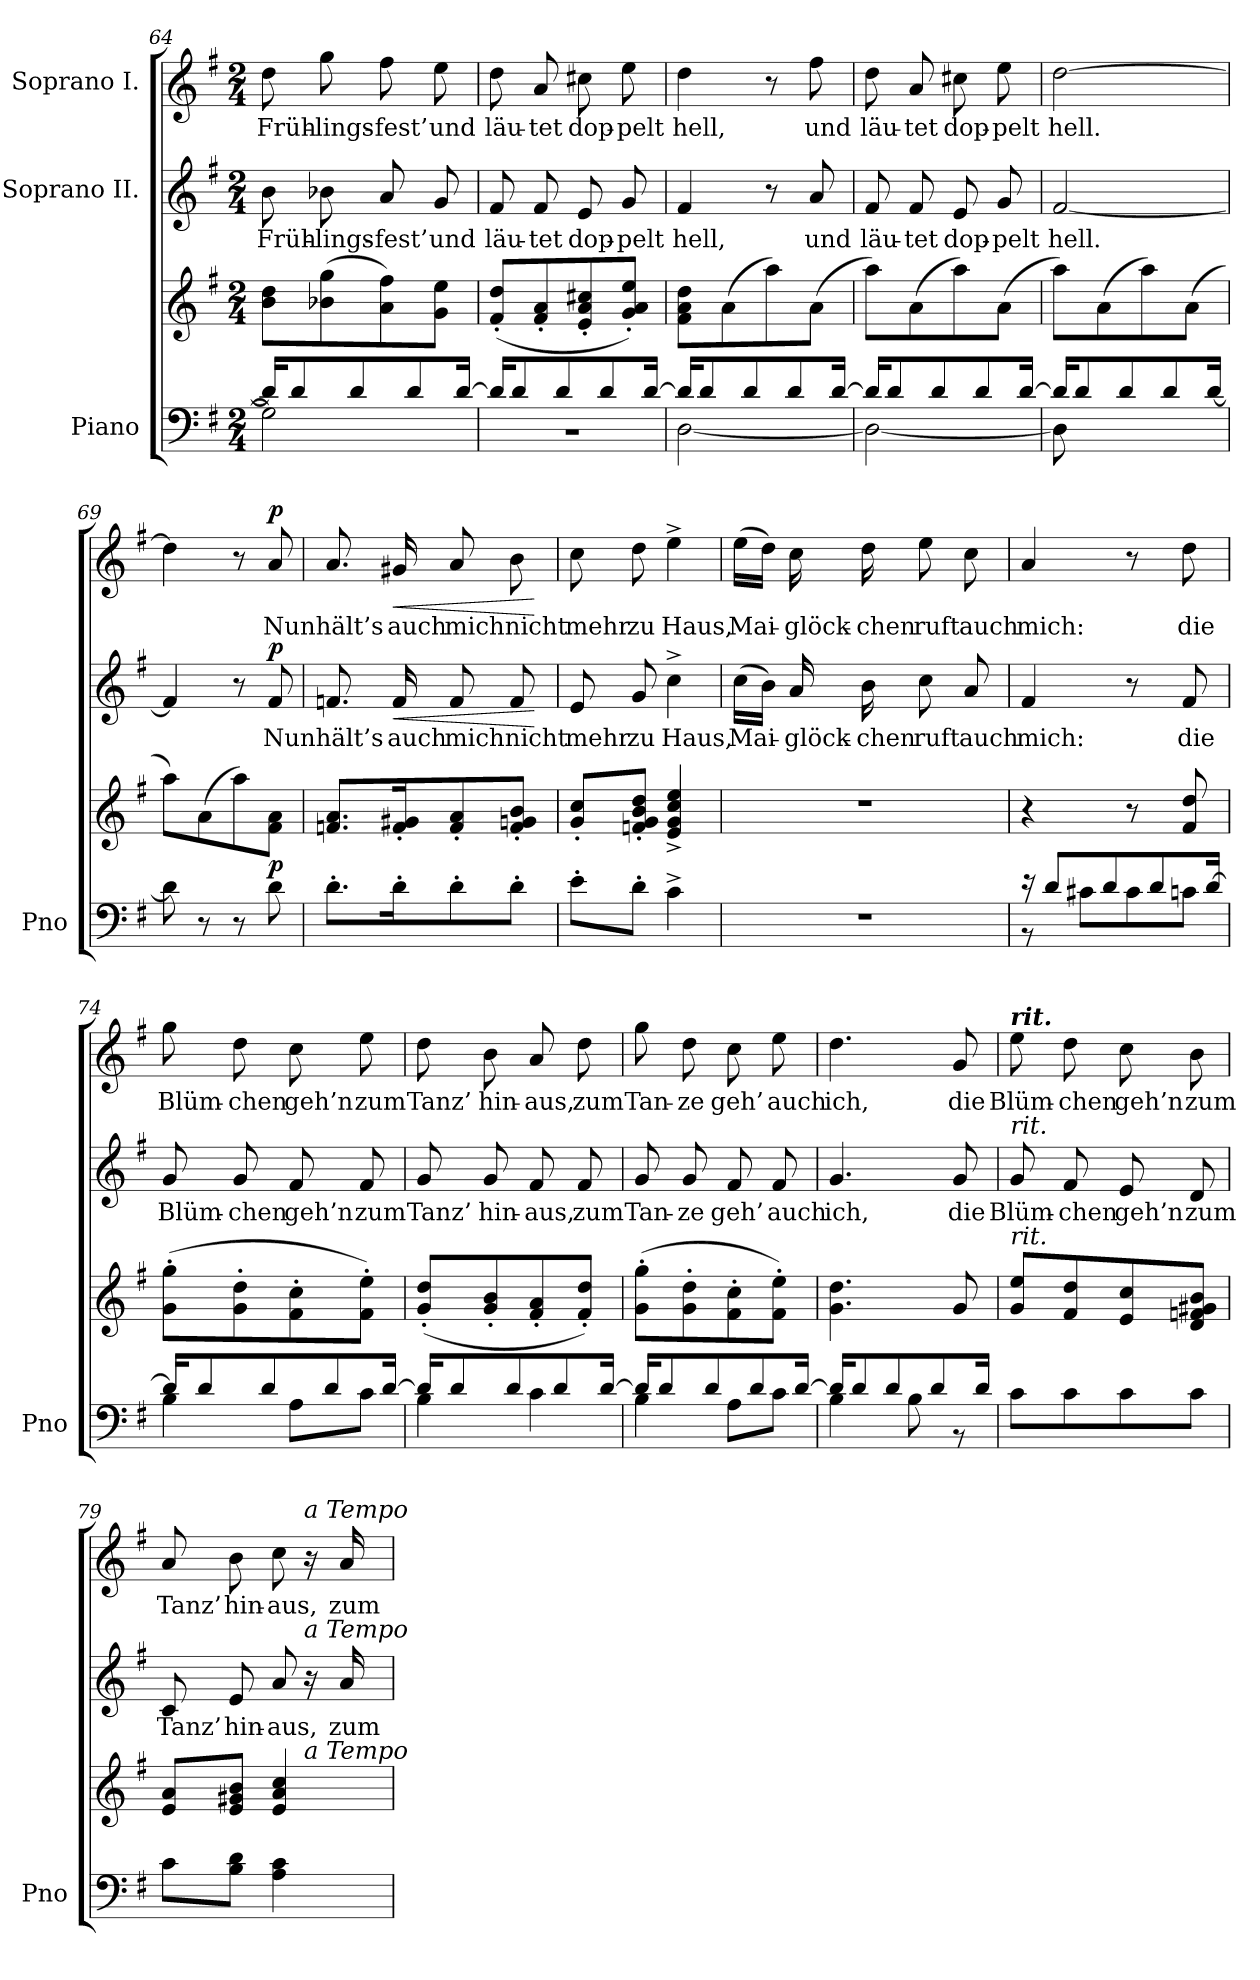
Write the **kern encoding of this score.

**kern	**kern	**dynam	**kern	**text	**dynam	**kern	**text	**dynam
*part3	*part3	*part3	*part2	*part2	*part2	*part1	*part1	*part1
*staff4	*staff3	*staff3/4	*staff2	*staff2	*staff2	*staff1	*staff1	*staff1
*I"Piano	*	*	*I"Soprano II.	*	*	*I"Soprano I.	*	*
*I'Pno	*	*	*	*	*	*	*	*
*clefF4	*clefG2	*	*clefG2	*	*	*clefG2	*	*
*k[f#]	*k[f#]	*	*k[f#]	*	*	*k[f#]	*	*
*M2/4	*M2/4	*	*M2/4	*	*	*M2/4	*	*
=64	=64	=64	=64	=64	=64	=64	=64	=64
*^	*	*	*	*	*	*	*	*
16d/KL]	2G\]	8b\ 8dd\L	.	8b\	Früh-	.	8dd\	Früh-	.
8d/	.	.	.	.	.	.	.	.	.
.	.	(8b-X\ 8gg\	.	8b-X\	-lings-	.	8gg\	-lings-	.
8d/	.	.	.	.	.	.	.	.	.
.	.	8a\ 8ff#\)	.	8a/	-fest’	.	8ff#\	-fest’	.
8d/	.	.	.	.	.	.	.	.	.
.	.	8g\ 8ee\J	.	8g/	und	.	8ee\	und	.
[16d/Jk	.	.	.	.	.	.	.	.	.
=65	=65	=65	=65	=65	=65	=65	=65	=65	=65
16d/KL]	2r	(8f#/' 8dd/'L	.	8f#/	läu-	.	8dd\	läu-	.
8d/	.	.	.	.	.	.	.	.	.
.	.	8f#/' 8a/'	.	8f#/	-tet	.	8a/	-tet	.
8d/	.	.	.	.	.	.	.	.	.
.	.	8e/' 8a/' 8cc#X/'	.	8e/	dop-	.	8cc#X\	dop-	.
8d/	.	.	.	.	.	.	.	.	.
.	.	8g/' 8a/' 8ee/'J)	.	8g/	-pelt	.	8ee\	-pelt	.
[16d/Jk	.	.	.	.	.	.	.	.	.
=66	=66	=66	=66	=66	=66	=66	=66	=66	=66
16d/KL]	[2D\	8f#\ 8a\ 8dd\L	.	4f#/	hell,	.	4dd\	hell,	.
8d/	.	.	.	.	.	.	.	.	.
.	.	(8a\	.	.	.	.	.	.	.
8d/	.	.	.	.	.	.	.	.	.
.	.	8aa\)	.	8r	.	.	8r	.	.
8d/	.	.	.	.	.	.	.	.	.
.	.	(8a\J	.	8a/	und	.	8ff#\	und	.
[16d/Jk	.	.	.	.	.	.	.	.	.
=67	=67	=67	=67	=67	=67	=67	=67	=67	=67
16d/KL]	2D\_	8aa\L)	.	8f#/	läu-	.	8dd\	läu-	.
8d/	.	.	.	.	.	.	.	.	.
.	.	(8a\	.	8f#/	-tet	.	8a/	-tet	.
8d/	.	.	.	.	.	.	.	.	.
.	.	8aa\)	.	8e/	dop-	.	8cc#X\	dop-	.
8d/	.	.	.	.	.	.	.	.	.
.	.	(8a\J	.	8g/	-pelt	.	8ee\	-pelt	.
[16d/Jk	.	.	.	.	.	.	.	.	.
=68	=68	=68	=68	=68	=68	=68	=68	=68	=68
16d/KL]	8D\]	8aa\L)	.	[2f#/	hell.	.	[2dd\	hell.	.
8d/	.	.	.	.	.	.	.	.	.
.	4.ryy	(8a\	.	.	.	.	.	.	.
8d/	.	.	.	.	.	.	.	.	.
.	.	8aa\)	.	.	.	.	.	.	.
8d/	.	.	.	.	.	.	.	.	.
.	.	(8a\J	.	.	.	.	.	.	.
[16d/Jk	.	.	.	.	.	.	.	.	.
*v	*v	*	*	*	*	*	*	*	*
=69	=69	=69	=69	=69	=69	=69	=69	=69
8d\]	8aa\L)	.	4f#/]	.	.	4dd\]	.	.
8r	(8a\	.	.	.	.	.	.	.
8r	8aa\)	.	8r	.	.	8r	.	.
!	!	!LO:DY:b	!	!	!LO:DY:a	!	!	!LO:DY:a
8d\	8f#\ 8a\J	p	8f#/	Nun	p	8a/	Nun	p
=70	=70	=70	=70	=70	=70	=70	=70	=70
8.d'\L	8.fn/ 8.a/L	.	8.fn/	hält’s	.	8.a/	hält’s	.
!	!	!	!	!	!LO:HP:b	!	!	!LO:HP:b
16d'\K	16f/' 16g#X/'K	.	16f/	auch	<	16g#X/	auch	<
8d'\	8f/' 8a/'	.	8f/	mich	.	8a/	mich	.
8d'\J	8f/' 8gn/' 8b/'J	.	8f/	nicht	.	8b\	nicht	.
.	.	.	.	.	[	.	.	[
=71	=71	=71	=71	=71	=71	=71	=71	=71
8e'\L	8g/' 8cc/'L	.	8e/	mehr	.	8cc\	mehr	.
8d'\J	8fn/' 8g/' 8b/' 8dd/'J	.	8g/	zu	.	8dd\	zu	.
4c^\	4e/^ 4g/^ 4cc/^ 4ee/^	.	4cc^\	Haus,	.	4ee^\	Haus,	.
=72	=72	=72	=72	=72	=72	=72	=72	=72
2r	2r	.	(16cc\LL	Mai-	.	(16ee\LL	Mai-	.
.	.	.	16b\JJ)	.	.	16dd\JJ)	.	.
.	.	.	16a/	-glöck-	.	16cc\	-glöck-	.
.	.	.	16b\	-chen	.	16dd\	-chen	.
.	.	.	8cc\	ruft	.	8ee\	ruft	.
.	.	.	8a/	auch	.	8cc\	auch	.
=73	=73	=73	=73	=73	=73	=73	=73	=73
*^	*^	*	*	*	*	*	*	*
16r	8r	4r	4ryy	.	4f#/	mich:	.	4a/	mich:	.
8d/L	.	.	.	.	.	.	.	.	.	.
.	8c#X\L	.	.	.	.	.	.	.	.	.
8d/	.	.	.	.	.	.	.	.	.	.
.	8c#\	8r	8ryy	.	8r	.	.	8r	.	.
8d/	.	.	.	.	.	.	.	.	.	.
.	8cn\J	8f#/ 8dd/	8ryy	.	8f#/	die	.	8dd\	die	.
[16d/Jk	.	.	.	.	.	.	.	.	.	.
*	*	*v	*v	*	*	*	*	*	*	*
=74	=74	=74	=74	=74	=74	=74	=74	=74	=74
16d/KL]	4B\	(8g\' 8gg\'L	.	8g/	Blüm-	.	8gg\	Blüm-	.
8d/	.	.	.	.	.	.	.	.	.
.	.	8g\' 8dd\'	.	8g/	-chen	.	8dd\	-chen	.
8d/	.	.	.	.	.	.	.	.	.
.	8A\L	8f#\' 8cc\'	.	8f#/	geh’n	.	8cc\	geh’n	.
8d/	.	.	.	.	.	.	.	.	.
.	8c\J	8f#\' 8ee\'J)	.	8f#/	zum	.	8ee\	zum	.
[16d/Jk	.	.	.	.	.	.	.	.	.
=75	=75	=75	=75	=75	=75	=75	=75	=75	=75
16d/KL]	4B\	(8g/' 8dd/'L	.	8g/	Tanz’	.	8dd\	Tanz’	.
8d/	.	.	.	.	.	.	.	.	.
.	.	8g/' 8b/'	.	8g/	hin-	.	8b\	hin-	.
8d/	.	.	.	.	.	.	.	.	.
.	4c\	8f#/' 8a/'	.	8f#/	-aus,	.	8a/	-aus,	.
8d/	.	.	.	.	.	.	.	.	.
.	.	8f#/' 8dd/'J)	.	8f#/	zum	.	8dd\	zum	.
[16d/Jk	.	.	.	.	.	.	.	.	.
=76	=76	=76	=76	=76	=76	=76	=76	=76	=76
16d/KL]	4B\	(8g\' 8gg\'L	.	8g/	Tan-	.	8gg\	Tan-	.
8d/	.	.	.	.	.	.	.	.	.
.	.	8g\' 8dd\'	.	8g/	-ze	.	8dd\	-ze	.
8d/	.	.	.	.	.	.	.	.	.
.	8A\L	8f#\' 8cc\'	.	8f#/	geh’	.	8cc\	geh’	.
8d/	.	.	.	.	.	.	.	.	.
.	8c\J	8f#\' 8ee\'J)	.	8f#/	auch	.	8ee\	auch	.
[16d/Jk	.	.	.	.	.	.	.	.	.
=77	=77	=77	=77	=77	=77	=77	=77	=77	=77
16d/KL]	4B\	4.g\ 4.dd\	.	4.g/	ich,	.	4.dd\	ich,	.
8d/	.	.	.	.	.	.	.	.	.
8d/	.	.	.	.	.	.	.	.	.
.	8B\	.	.	.	.	.	.	.	.
8d/	.	.	.	.	.	.	.	.	.
.	8r	8g/	.	8g/	die	.	8g/	die	.
16d/Jk	.	.	.	.	.	.	.	.	.
*v	*v	*	*	*	*	*	*	*	*
=78	=78	=78	=78	=78	=78	=78	=78	=78
!	!	!	!	!	!	!LO:TX:a:Bi:t=rit.	!	!
!	!	!	!LO:TX:i:t=rit.	!	!	!	!	!
!	!LO:TX:i:t=rit.	!	!	!	!	!	!	!
8c\L	8g/ 8ee/L	.	8g/	Blüm-	.	8ee\	Blüm-	.
8c\	8f#/ 8dd/	.	8f#/	-chen	.	8dd\	-chen	.
8c\	8e/ 8cc/	.	8e/	geh’n	.	8cc\	geh’n	.
8c\J	8d/ 8fn/ 8g#X/ 8b/J	.	8d/	zum	.	8b\	zum	.
=79	=79	=79	=79	=79	=79	=79	=79	=79
*	*^	*	*	*	*	*	*	*
8c\L	8e/ 8a/L	4.ryy	.	8c/	Tanz’	.	8a/	Tanz’	.
8B\ 8d\J	8e/ 8g#X/ 8b/J	.	.	8e/	hin-	.	8b\	hin-	.
4A\ 4c\	4e/ 4a/ 4cc/	.	.	8a/	-aus,	.	8cc\	-aus,	.
!	!	!	!	!	!	!	!LO:TX:i:t=a Tempo	!	!
!	!	!	!	!LO:TX:i:t=a Tempo	!	!	!	!	!
!	!	!LO:TX:i:t=a Tempo	!	!	!	!	!	!	!
.	.	8ryy	.	16r	.	.	16r	.	.
.	.	.	.	16a/	zum	.	16a/	zum	.
*	*v	*v	*	*	*	*	*	*	*
=	=	=	=	=	=	=	=	=
*-	*-	*-	*-	*-	*-	*-	*-	*-
